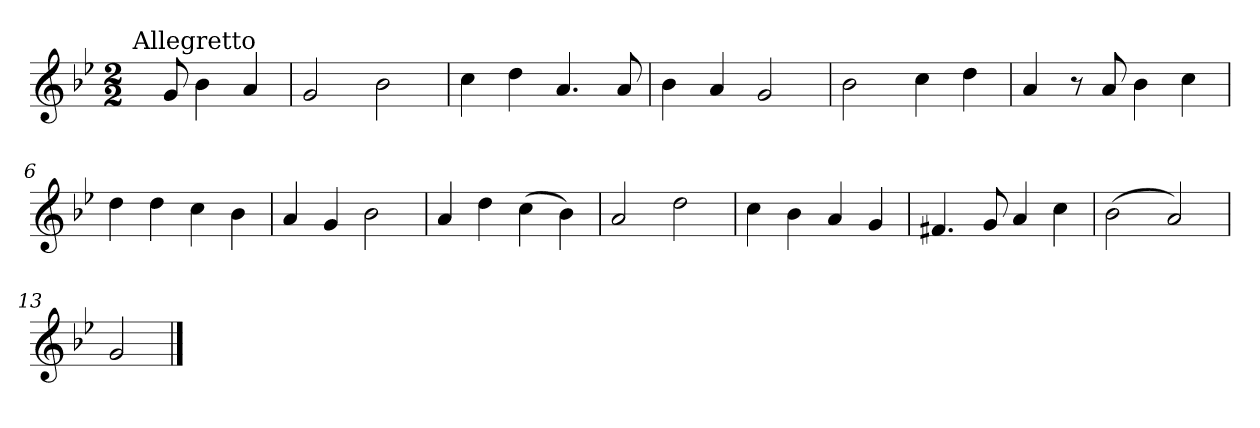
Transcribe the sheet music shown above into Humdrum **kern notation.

**kern
*part1
*staff1
*clefG2
*k[b-e-]
*g:
*M2/2
=
!LO:TX:a:t=Allegretto
8ryy
8g/
4b-\
4a/
=1
2g/
2b-\
=2
4cc\
4dd\
4.a/
8a/
=3
4b-\
4a/
2g/
=4
2b-\
4cc\
4dd\
=5
4a/
8r
8a/
4b-\
4cc\
!!LO:LB:g=z
=6
4dd\
4dd\
4cc\
4b-\
=7
4a/
4g/
2b-\
=8
4a/
4dd\
(>4cc\
4b-\)
=9
2a/
2dd\
=10
4cc\
4b-\
4a/
4g/
=11
4.f#X/
8g/
4a/
4cc\
!!LO:LB:g=z
=12
(>2b-\
2a/)
=13
2g/
==
*-
